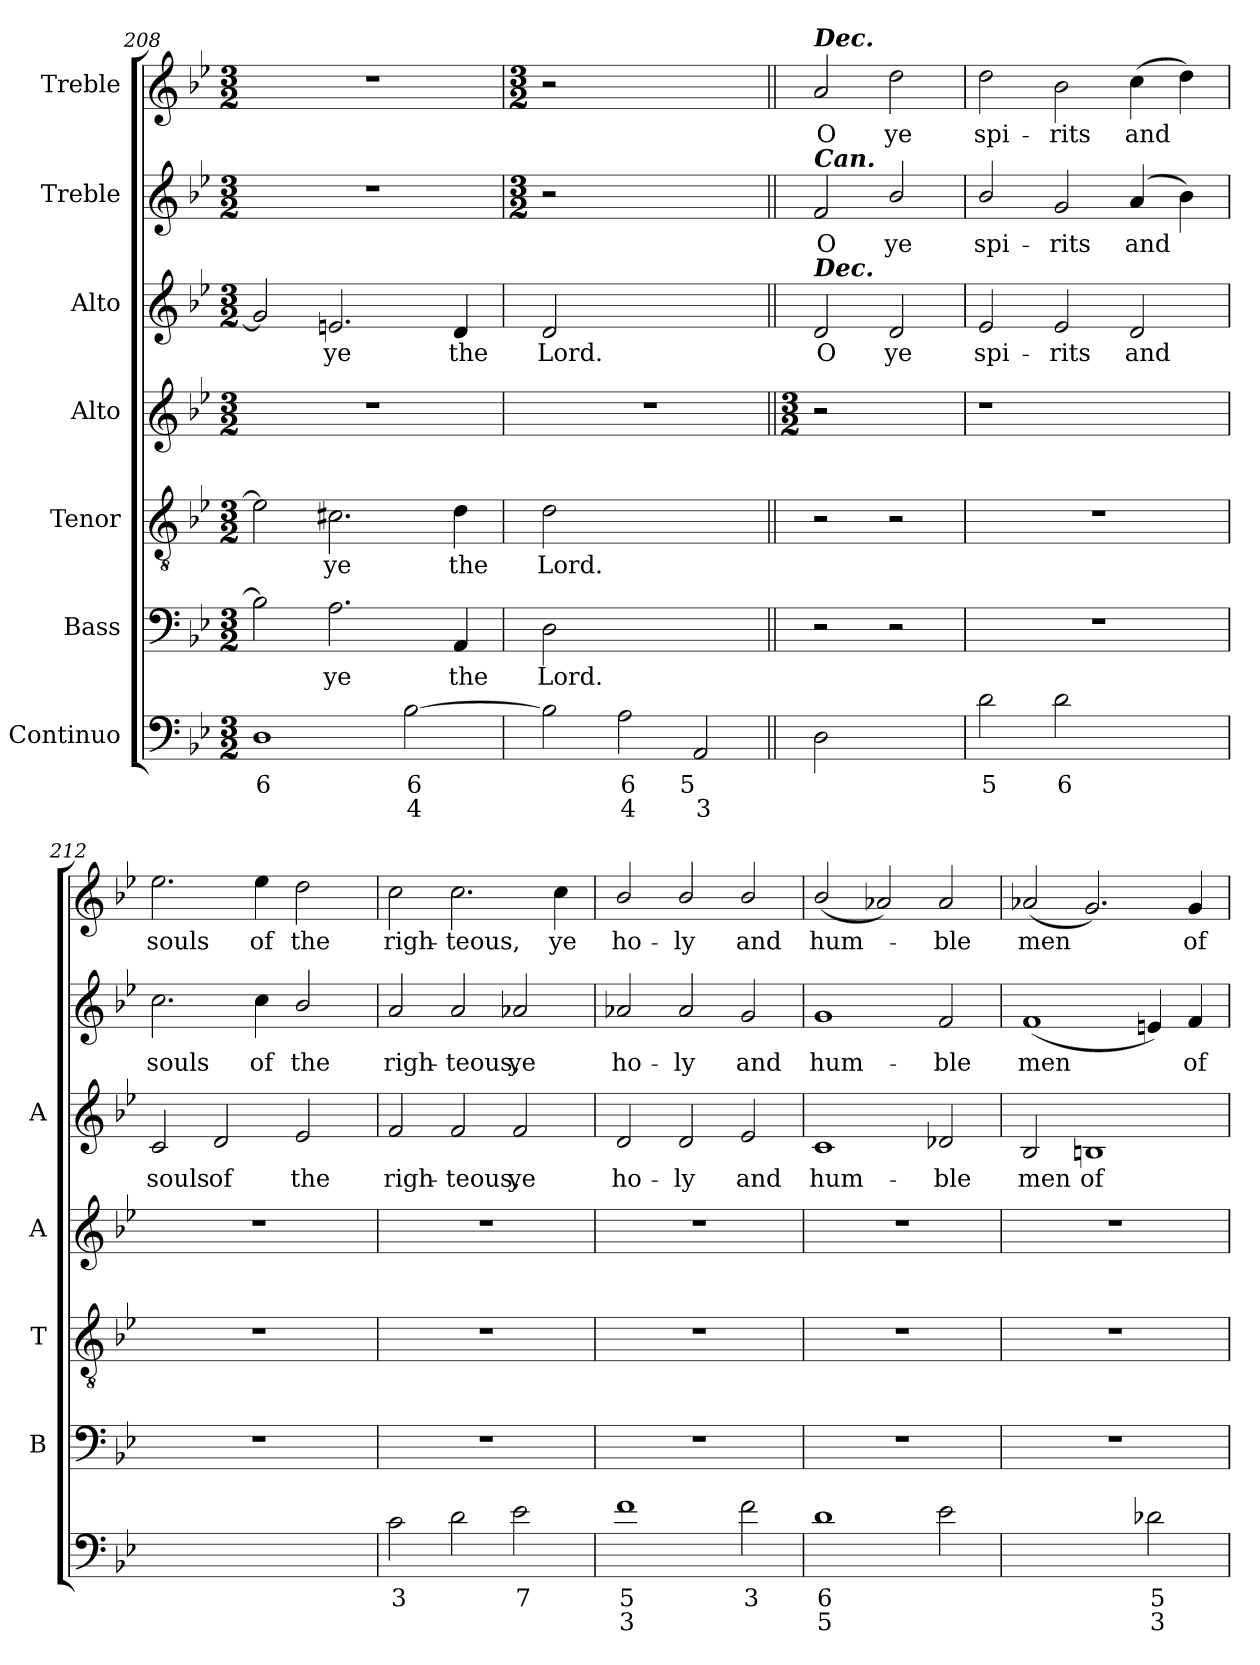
**kern	**text	**text	**kern	**text	**kern	**text	**kern	**kern	**text	**kern	**text	**kern	**text
*part7	*part7	*part7	*part6	*part6	*part5	*part5	*part4	*part3	*part3	*part2	*part2	*part1	*part1
*staff7	*staff7	*staff7	*staff6	*staff6	*staff5	*staff5	*staff4	*staff3	*staff3	*staff2	*staff2	*staff1	*staff1
*I"Continuo	*	*	*I"Bass	*	*I"Tenor	*	*I"Alto	*I"Alto	*	*I"Treble	*	*I"Treble	*
*	*	*	*I'B	*	*I'T	*	*I'A	*I'A	*	*	*	*	*
*clefF4	*	*	*clefF4	*	*clefGv2	*	*clefG2	*clefG2	*	*clefG2	*	*clefG2	*
*k[b-e-]	*	*	*k[b-e-]	*	*k[b-e-]	*	*k[b-e-]	*k[b-e-]	*	*k[b-e-]	*	*k[b-e-]	*
*B-:	*	*	*B-:	*	*B-:	*	*B-:	*B-:	*	*B-:	*	*B-:	*
*M3/2	*	*	*M3/2	*	*M3/2	*	*M3/2	*M3/2	*	*M3/2	*	*M3/2	*
=208	=208	=208	=208	=208	=208	=208	=208	=208	=208	=208	=208	=208	=208
!	!LO:LY:b	!	!	!	!	!	!	!	!	!	!	!	!
1D	6	.	2B-\]	.	2e\]	.	1.r	2g/]	.	1.r	.	1.r	.
!	!	!	!	!LO:LY:b	!	!LO:LY:b	!	!	!LO:LY:b	!	!	!	!
.	.	.	2.A\	ye	2.c#X\	ye	.	2.en/	ye	.	.	.	.
!	!LO:LY:b	!LO:LY:b	!	!	!	!	!	!	!	!	!	!	!
[2B-\	6	4	.	.	.	.	.	.	.	.	.	.	.
!	!	!	!	!LO:LY:b	!	!LO:LY:b	!	!	!LO:LY:b	!	!	!	!
.	.	.	4AA/	the	4d\	the	.	4d/	the	.	.	.	.
!!LO:LB:g=z
=209	=209	=209	=209	=209	=209	=209	=209	=209	=209	=209	=209	=209	=209
*	*	*	*	*	*	*	*	*	*	*M3/2	*	*M3/2	*
!	!	!	!	!LO:LY:b	!	!LO:LY:b	!	!	!LO:LY:b	!	!	!	!
2B-\]	.	.	2D\	Lord.	2d\	Lord.	1.r	2d/	Lord.	2r	.	2r	.
!	!LO:LY:b	!LO:LY:b	!	!	!	!	!	!	!	!	!	!	!
2A\	6	4	1ryy	.	1ryy	.	.	1ryy	.	1ryy	.	1ryy	.
!	!LO:LY:b	!LO:LY:b	!	!	!	!	!	!	!	!	!	!	!
2AA/	5	3	.	.	.	.	.	.	.	.	.	.	.
!!LO:PB:g=z
=210||	=210||	=210||	=210||	=210||	=210||	=210||	=210||	=210||	=210||	=210||	=210||	=210||	=210||
*	*	*	*	*	*	*	*M3/2	*	*	*	*	*	*
!	!	!	!	!	!	!	!	!	!	!	!	!LO:TX:a:Bi:t=Dec.	!
!	!	!	!	!	!	!	!	!	!	!LO:TX:a:Bi:t=Can.	!	!	!
!	!	!	!	!	!	!	!	!LO:TX:a:Bi:t=Dec.	!	!	!	!	!
!	!	!	!	!	!	!	!	!	!LO:LY:b	!	!LO:LY:b	!	!LO:LY:b
2D\	.	.	2r	.	2r	.	2r	2d/	O	2f/	O	2a/	O
!	!	!	!	!	!	!	!	!	!LO:LY:b	!	!LO:LY:b	!	!LO:LY:b
2ryy	.	.	2r	.	2r	.	2ryy	2d/	ye	2b-/	ye	2dd\	ye
=211	=211	=211	=211	=211	=211	=211	=211	=211	=211	=211	=211	=211	=211
!	!LO:LY:b	!	!	!	!	!	!	!	!LO:LY:b	!	!LO:LY:b	!	!LO:LY:b
2d\	5	.	1.r	.	1.r	.	1r	2e-/	spi-	2b-/	spi-	2dd\	spi-
!	!LO:LY:b	!	!	!	!	!	!	!	!LO:LY:b	!	!LO:LY:b	!	!LO:LY:b
2d\	6	.	.	.	.	.	.	2e-/	-rits	2g/	-rits	2b-\	-rits
!	!	!	!	!	!	!	!	!	!LO:LY:b	!	!LO:LY:b	!	!LO:LY:b
2ryy	.	.	.	.	.	.	2ryy	2d/	and	(<4a/	and	(>4cc\	and
.	.	.	.	.	.	.	.	.	.	4b-\)	.	4dd\)	.
=212	=212	=212	=212	=212	=212	=212	=212	=212	=212	=212	=212	=212	=212
!	!LO:LY:b	!	!	!	!	!	!	!	!LO:LY:b	!	!LO:LY:b	!	!LO:LY:b
[2e-\yy	7	.	1.r	.	1.r	.	1.r	2c/	souls	2.cc\	souls	2.ee-\	souls
!	!LO:LY:b	!	!	!	!	!	!	!	!LO:LY:b	!	!	!	!
2e-\yy]	5	.	.	.	.	.	.	2d/	of	.	.	.	.
!	!	!	!	!	!	!	!	!	!	!	!LO:LY:b	!	!LO:LY:b
.	.	.	.	.	.	.	.	.	.	4cc\	of	4ee-\	of
!	!LO:LY:b	!LO:LY:b	!	!	!	!	!	!	!LO:LY:b	!	!LO:LY:b	!	!LO:LY:b
[4d\yy	7	5	.	.	.	.	.	2e-/	the	2b-/	the	2dd\	the
!	!LO:LY:b	!LO:LY:b	!	!	!	!	!	!	!	!	!	!	!
4d\yy]	8	6	.	.	.	.	.	.	.	.	.	.	.
=213	=213	=213	=213	=213	=213	=213	=213	=213	=213	=213	=213	=213	=213
!	!LO:LY:b	!	!	!	!	!	!	!	!LO:LY:b	!	!LO:LY:b	!	!LO:LY:b
2c\	3	.	1.r	.	1.r	.	1.r	2f/	righ-	2a/	righ-	2cc\	righ-
!	!	!	!	!	!	!	!	!	!LO:LY:b	!	!LO:LY:b	!	!LO:LY:b
2d\	.	.	.	.	.	.	.	2f/	-teous,	2a/	-teous,	2.cc\	-teous,
!	!LO:LY:b	!	!	!	!	!	!	!	!LO:LY:b	!	!LO:LY:b	!	!
2e-\	7	.	.	.	.	.	.	2f/	ye	2a-X/	ye	.	.
!	!	!	!	!	!	!	!	!	!	!	!	!	!LO:LY:b
.	.	.	.	.	.	.	.	.	.	.	.	4cc\	ye
=214	=214	=214	=214	=214	=214	=214	=214	=214	=214	=214	=214	=214	=214
!	!LO:LY:b	!LO:LY:b	!	!	!	!	!	!	!LO:LY:b	!	!LO:LY:b	!	!LO:LY:b
1f	5	3	1.r	.	1.r	.	1.r	2d/	ho-	2a-X/	ho-	2b-/	ho-
!	!	!	!	!	!	!	!	!	!LO:LY:b	!	!LO:LY:b	!	!LO:LY:b
.	.	.	.	.	.	.	.	2d/	-ly	2a-/	-ly	2b-/	-ly
!	!LO:LY:b	!	!	!	!	!	!	!	!LO:LY:b	!	!LO:LY:b	!	!LO:LY:b
2f\	3	.	.	.	.	.	.	2e-/	and	2g/	and	2b-/	and
=215	=215	=215	=215	=215	=215	=215	=215	=215	=215	=215	=215	=215	=215
!	!LO:LY:b	!LO:LY:b	!	!	!	!	!	!	!LO:LY:b	!	!LO:LY:b	!	!LO:LY:b
1d	6	5	1.r	.	1.r	.	1.r	1c	hum-	1g	hum-	(<2b-/	hum-
.	.	.	.	.	.	.	.	.	.	.	.	2a-X/)	.
!	!	!	!	!	!	!	!	!	!LO:LY:b	!	!LO:LY:b	!	!LO:LY:b
2e-\	.	.	.	.	.	.	.	2d-X/	-ble	2f/	-ble	2a-/	ble
=216	=216	=216	=216	=216	=216	=216	=216	=216	=216	=216	=216	=216	=216
!	!LO:LY:b	!LO:LY:b	!	!	!	!	!	!	!LO:LY:b	!	!LO:LY:b	!	!LO:LY:b
[2c\yy	7	5	1.r	.	1.r	.	1.r	2B-/	men	(<1f	men	(<2a-X/	men
!	!LO:LY:b	!	!	!	!	!	!	!	!LO:LY:b	!	!	!	!
2c\yy]	6	.	.	.	.	.	.	1Bn	of	.	.	2.g/)	.
!	!LO:LY:b	!LO:LY:b	!	!	!	!	!	!	!	!	!	!	!
2d-X\	5	3	.	.	.	.	.	.	.	4en/)	.	.	.
!	!	!	!	!	!	!	!	!	!	!	!LO:LY:b	!	!LO:LY:b
.	.	.	.	.	.	.	.	.	.	4f/	of	4g/	of
=	=	=	=	=	=	=	=	=	=	=	=	=	=
*-	*-	*-	*-	*-	*-	*-	*-	*-	*-	*-	*-	*-	*-
